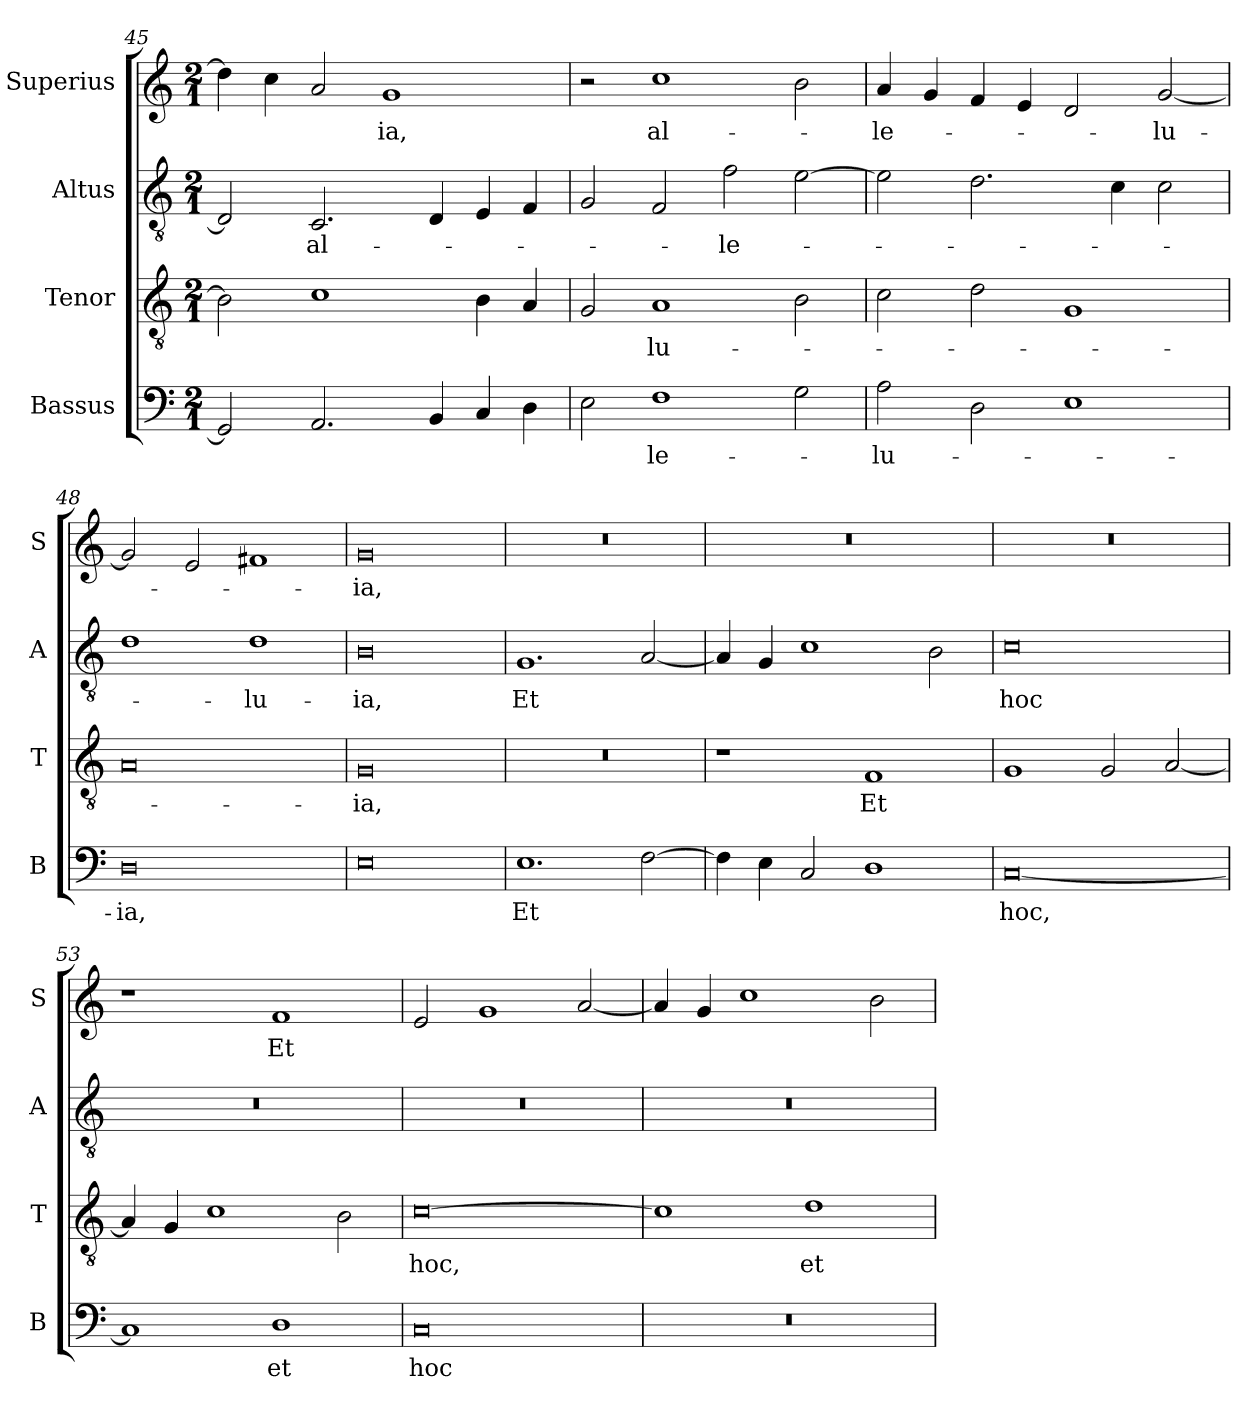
**kern	**text	**kern	**text	**kern	**text	**kern	**text
*part4	*part4	*part3	*part3	*part2	*part2	*part1	*part1
*staff4	*staff4	*staff3	*staff3	*staff2	*staff2	*staff1	*staff1
*I"Bassus	*	*I"Tenor	*	*I"Altus	*	*I"Superius	*
*I'B	*	*I'T	*	*I'A	*	*I'S	*
*clefF4	*	*clefGv2	*	*clefGv2	*	*clefG2	*
*k[]	*	*k[]	*	*k[]	*	*k[]	*
*M2/1	*	*M2/1	*	*M2/1	*	*M2/1	*
=45	=45	=45	=45	=45	=45	=45	=45
2GG]	.	2B]	.	2D]	.	4dd]	.
.	.	.	.	.	.	4cc	.
!	!	!	!	!	!LO:LY:i	!	!
2.AA	.	1c	.	2.C	al-	2a	.
.	.	.	.	.	.	1g	-ia,
4BB	.	.	.	4D	.	.	.
4C	.	4B	.	4E	.	.	.
4D	.	4A	.	4F	.	.	.
=46	=46	=46	=46	=46	=46	=46	=46
2E	.	2G	.	2G	.	2r	.
!	!	!	!	!	!	!	!LO:LY:i
1F	-le-	1A	-lu-	2F	.	1cc	al-
!	!	!	!	!	!LO:LY:i	!	!
.	.	.	.	2f	-le-	.	.
2G	.	2B	.	[2e	.	2b	.
=47	=47	=47	=47	=47	=47	=47	=47
!	!	!	!	!	!	!	!LO:LY:i
2A	-lu-	2c	.	2e]	.	4a	-le-
.	.	.	.	.	.	4g	.
2D	.	2d	.	2.d	.	4f	.
.	.	.	.	.	.	4e	.
1E	.	1G	.	.	.	2d	.
.	.	.	.	4c	.	.	.
!	!	!	!	!	!	!	!LO:LY:i
.	.	.	.	2c	.	[2g	-lu-
=48	=48	=48	=48	=48	=48	=48	=48
0D	-ia,	0A	.	1d	.	2g]	.
.	.	.	.	.	.	2e	.
!	!	!	!	!	!LO:LY:i	!	!
.	.	.	.	1d	-lu-	1f#X	.
=49	=49	=49	=49	=49	=49	=49	=49
!	!	!	!	!	!LO:LY:i	!	!LO:LY:i
0E	.	0G	-ia,	0B	-ia,	0g	-ia,
=50	=50	=50	=50	=50	=50	=50	=50
1.E	Et	0r	.	1.G	Et	0r	.
[2F	.	.	.	[2A	.	.	.
=51	=51	=51	=51	=51	=51	=51	=51
4F]	.	1r	.	4A]	.	0r	.
4E	.	.	.	4G	.	.	.
2C	.	.	.	1c	.	.	.
1D	.	1F	Et	.	.	.	.
.	.	.	.	2B	.	.	.
=52	=52	=52	=52	=52	=52	=52	=52
[0C	hoc,	1G	.	0c	hoc	0r	.
.	.	2G	.	.	.	.	.
.	.	[2A	.	.	.	.	.
=53	=53	=53	=53	=53	=53	=53	=53
1C]	.	4A]	.	0r	.	1r	.
.	.	4G	.	.	.	.	.
.	.	1c	.	.	.	.	.
!	!LO:LY:i	!	!	!	!	!	!
1D	et	.	.	.	.	1f	Et
.	.	2B	.	.	.	.	.
=54	=54	=54	=54	=54	=54	=54	=54
!	!LO:LY:i	!	!	!	!	!	!
0C	hoc	[0c	hoc,	0r	.	2e	.
.	.	.	.	.	.	1g	.
.	.	.	.	.	.	[2a	.
=55	=55	=55	=55	=55	=55	=55	=55
0r	.	1c]	.	0r	.	4a]	.
.	.	.	.	.	.	4g	.
.	.	.	.	.	.	1cc	.
!	!	!	!LO:LY:i	!	!	!	!
.	.	1d	et	.	.	.	.
.	.	.	.	.	.	2b	.
=	=	=	=	=	=	=	=
*-	*-	*-	*-	*-	*-	*-	*-
